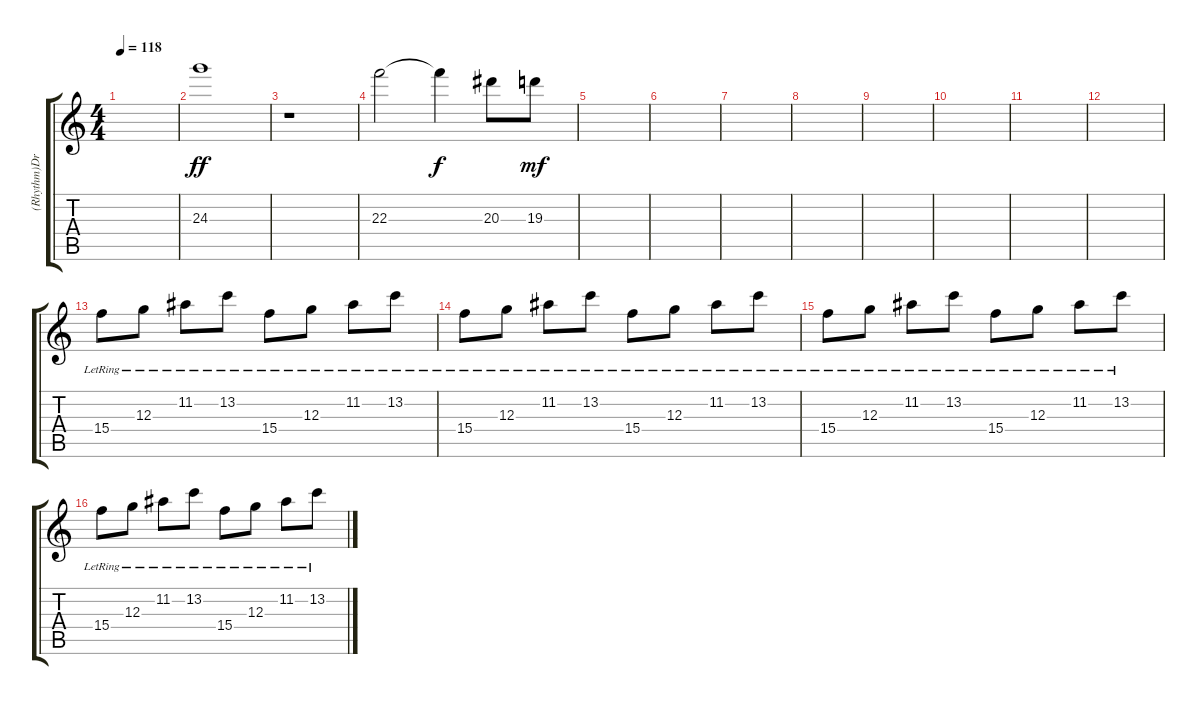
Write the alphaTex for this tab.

\track ("(Rhythm)Drew Brown" "(Rhythm)Dr") {instrument distortionguitar}
\staff {score tabs}
\tuning (E4 B3 G3 D3 A2 E2) {hide}
\ts (4 4)
\tempo 118
\clef g2
\ks c
|
24.3.1{dy ff} |
r.1 |
22.3.2 22.3{t}.4{dy f} 20.3.8 19.3.8{dy mf} |
|
|
|
|
|
|
|
|
15.4{lr}.8{volume 15} 12.3{lr}.8 11.2{lr}.8 13.2{lr}.8 15.4{lr}.8 12.3{lr}.8 11.2{lr}.8 13.2{lr}.8 |
15.4{lr}.8 12.3{lr}.8 11.2{lr}.8 13.2{lr}.8 15.4{lr}.8{volume 6} 12.3{lr}.8 11.2{lr}.8 13.2{lr}.8 |
15.4{lr}.8 12.3{lr}.8 11.2{lr}.8 13.2{lr}.8 15.4{lr}.8 12.3{lr}.8 11.2{lr}.8 13.2{lr}.8 |
15.4{lr}.8 12.3{lr}.8 11.2{lr}.8 13.2{lr}.8 15.4{lr}.8 12.3{lr}.8 11.2{lr}.8 13.2{lr}.8
